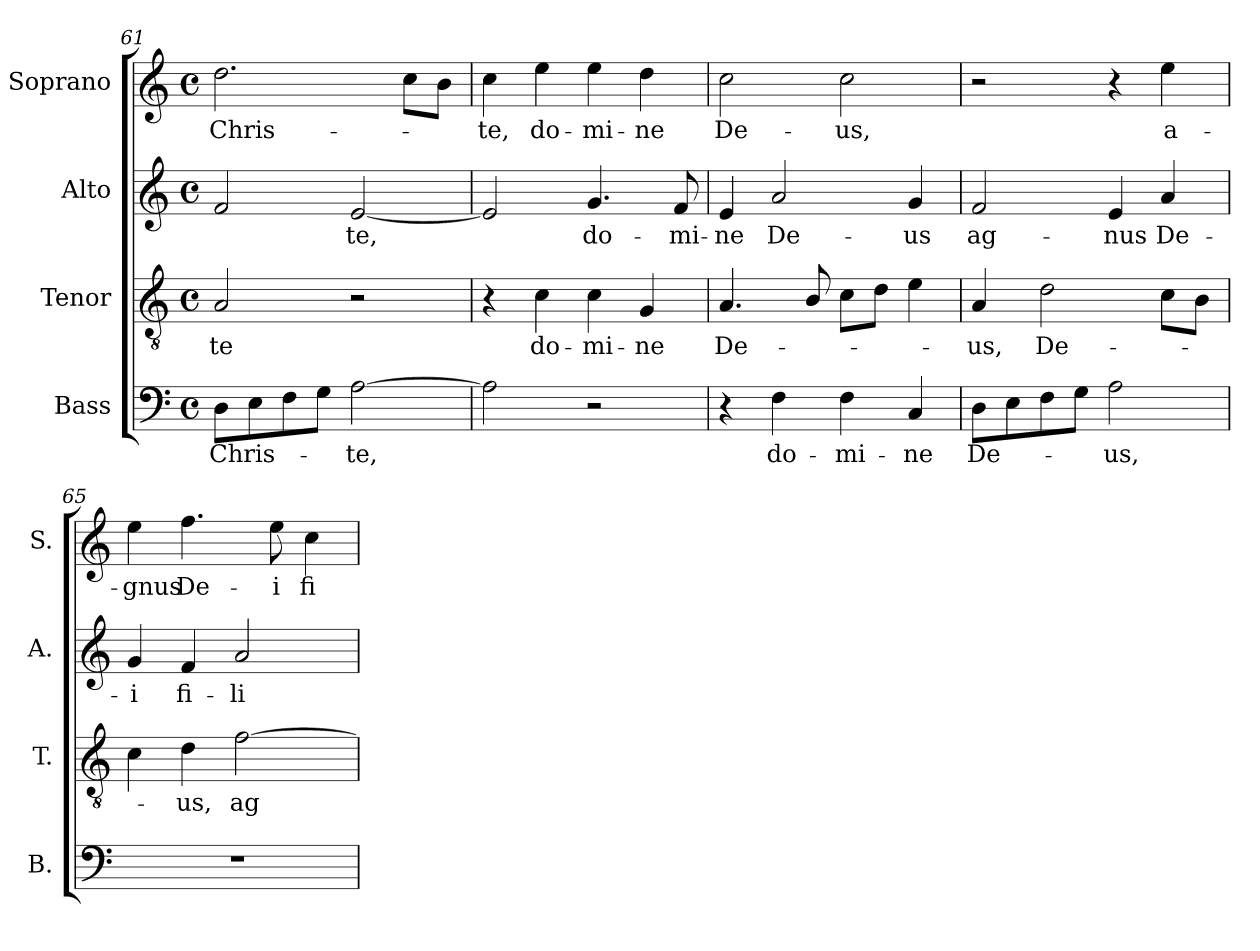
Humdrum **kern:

**kern	**text	**kern	**text	**kern	**text	**kern	**text
*part4	*part4	*part3	*part3	*part2	*part2	*part1	*part1
*staff4	*staff4	*staff3	*staff3	*staff2	*staff2	*staff1	*staff1
*I"Bass	*	*I"Tenor	*	*I"Alto	*	*I"Soprano	*
*I'B.	*	*I'T.	*	*I'A.	*	*I'S.	*
*clefF4	*	*clefGv2	*	*clefG2	*	*clefG2	*
*	*	*ITrd7c12	*	*	*	*	*
*k[]	*	*k[]	*	*k[]	*	*k[]	*
*C:	*	*C:	*	*C:	*	*C:	*
*M4/4	*	*M4/4	*	*M4/4	*	*M4/4	*
*met(c)	*	*met(c)	*	*met(c)	*	*met(c)	*
=61	=61	=61	=61	=61	=61	=61	=61
!	!LO:LY:b:color=#000000	!	!	!	!	!	!
!	!	!	!LO:LY:b:color=#000000	!	!	!	!
!	!	!	!	!	!	!	!LO:LY:b:color=#000000
8Di\L	-Chris-	2AAi/	-te	2fi/	.	2.ddi\	-Chris-
8Ei\	.	.	.	.	.	.	.
8Fi\	.	.	.	.	.	.	.
8Gi\J	.	.	.	.	.	.	.
!	!LO:LY:b:color=#000000	!	!	!	!	!	!
!	!	!	!	!	!LO:LY:b:color=#000000	!	!
[2Ai\	-te,	2r	.	[2ei/	-te,	.	.
.	.	.	.	.	.	8cci\L	.
.	.	.	.	.	.	8bi\J	.
=62	=62	=62	=62	=62	=62	=62	=62
!	!	!	!	!	!	!	!LO:LY:b:color=#000000
2Ai\]	.	4r	.	2ei/]	.	4cci\	-te,
!	!	!	!LO:LY:b:color=#000000	!	!	!	!
!	!	!	!	!	!	!	!LO:LY:b:color=#000000
.	.	4Ci\	do-	.	.	4eei\	do-
!	!	!	!LO:LY:b:color=#000000	!	!	!	!
!	!	!	!	!	!LO:LY:b:color=#000000	!	!
!	!	!	!	!	!	!	!LO:LY:b:color=#000000
2r	.	4Ci\	-mi-	4.gi/	do-	4eei\	-mi-
!	!	!	!LO:LY:b:color=#000000	!	!	!	!
!	!	!	!	!	!	!	!LO:LY:b:color=#000000
.	.	4GGi/	-ne	.	.	4ddi\	-ne
!	!	!	!	!	!LO:LY:b:color=#000000	!	!
.	.	.	.	8fi/	-mi-	.	.
!!LO:LB:g=z
=63	=63	=63	=63	=63	=63	=63	=63
!	!	!	!LO:LY:b:color=#000000	!	!	!	!
!	!	!	!	!	!LO:LY:b:color=#000000	!	!
!	!	!	!	!	!	!	!LO:LY:b:color=#000000
4r	.	4.AAi/	De-	4ei/	-ne	2cci\	De-
!	!LO:LY:b:color=#000000	!	!	!	!	!	!
!	!	!	!	!	!LO:LY:b:color=#000000	!	!
4Fi\	do-	.	.	2ai/	De-	.	.
.	.	8BBi/	.	.	.	.	.
!	!LO:LY:b:color=#000000	!	!	!	!	!	!
!	!	!	!	!	!	!	!LO:LY:b:color=#000000
4Fi\	-mi-	8Ci\L	.	.	.	2cci\	-us,
.	.	8Di\J	.	.	.	.	.
!	!LO:LY:b:color=#000000	!	!	!	!	!	!
!	!	!	!	!	!LO:LY:b:color=#000000	!	!
4Ci/	-ne	4Ei\	.	4gi/	-us	.	.
=64	=64	=64	=64	=64	=64	=64	=64
!	!LO:LY:b:color=#000000	!	!	!	!	!	!
!	!	!	!LO:LY:b:color=#000000	!	!	!	!
!	!	!	!	!	!LO:LY:b:color=#000000	!	!
8Di\L	De-	4AAi/	-us,	2fi/	ag-	2r	.
8Ei\	.	.	.	.	.	.	.
!	!	!	!LO:LY:b:color=#000000	!	!	!	!
8Fi\	.	2Di\	De-	.	.	.	.
8Gi\J	.	.	.	.	.	.	.
!	!LO:LY:b:color=#000000	!	!	!	!	!	!
!	!	!	!	!	!LO:LY:b:color=#000000	!	!
2Ai\	-us,	.	.	4ei/	-nus	4r	.
!	!	!	!	!	!LO:LY:b:color=#000000	!	!
!	!	!	!	!	!	!	!LO:LY:b:color=#000000
.	.	8Ci\L	.	4ai/	De-	4eei\	a-
.	.	8BBi\J	.	.	.	.	.
=65	=65	=65	=65	=65	=65	=65	=65
!	!	!	!	!	!LO:LY:b:color=#000000	!	!
!	!	!	!	!	!	!	!LO:LY:b:color=#000000
1r	.	4Ci\	.	4gi/	-i	4eei\	-gnus
!	!	!	!LO:LY:b:color=#000000	!	!	!	!
!	!	!	!	!	!LO:LY:b:color=#000000	!	!
!	!	!	!	!	!	!	!LO:LY:b:color=#000000
.	.	4Di\	-us,	4fi/	fi-	4.ffi\	De-
!	!	!	!LO:LY:b:color=#000000	!	!	!	!
!	!	!	!	!	!LO:LY:b:color=#000000	!	!
.	.	[2Fi\	ag-	2ai/	-li-	.	.
!	!	!	!	!	!	!	!LO:LY:b:color=#000000
.	.	.	.	.	.	8eei\	-i
!	!	!	!	!	!	!	!LO:LY:b:color=#000000
.	.	.	.	.	.	4cci\	fi-
=	=	=	=	=	=	=	=
*-	*-	*-	*-	*-	*-	*-	*-
